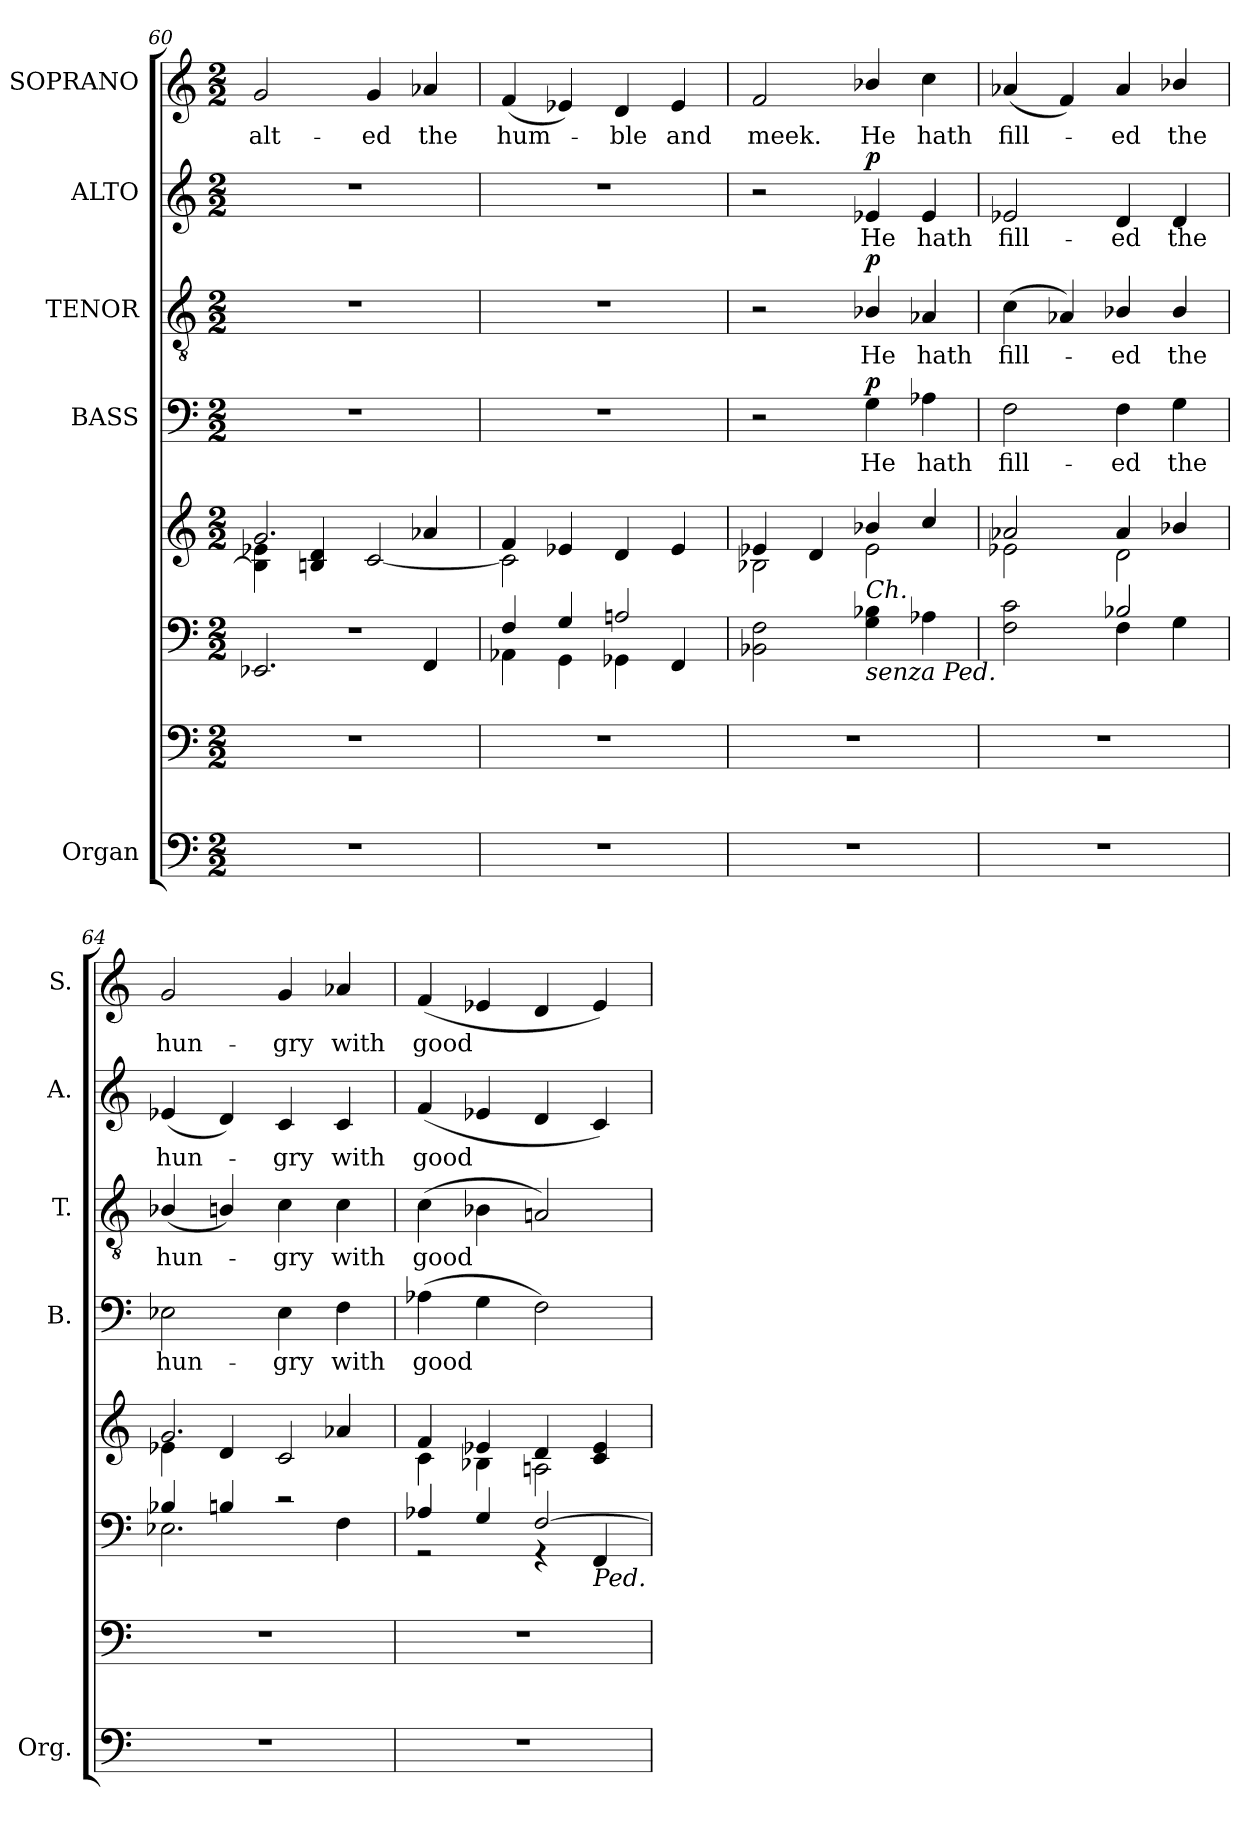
**kern	**kern	**kern	**kern	**kern	**text	**dynam	**kern	**text	**dynam	**kern	**text	**dynam	**kern	**text
*part5	*part5	*part5	*part5	*part4	*part4	*part4	*part3	*part3	*part3	*part2	*part2	*part2	*part1	*part1
*staff8	*staff7	*staff6	*staff5	*staff4	*staff4	*staff4	*staff3	*staff3	*staff3	*staff2	*staff2	*staff2	*staff1	*staff1
*I"Organ	*	*	*	*I"BASS	*	*	*I"TENOR	*	*	*I"ALTO	*	*	*I"SOPRANO	*
*I'Org.	*	*	*	*I'B.	*	*	*I'T.	*	*	*I'A.	*	*	*I'S.	*
*clefF4	*clefF4	*clefF4	*clefG2	*clefF4	*	*	*clefGv2	*	*	*clefG2	*	*	*clefG2	*
*	*	*	*	*	*	*	*ITrd7c12	*	*	*	*	*	*	*
*k[]	*k[]	*k[]	*k[]	*k[]	*	*	*k[]	*	*	*k[]	*	*	*k[]	*
*C:	*C:	*C:	*C:	*C:	*	*	*C:	*	*	*C:	*	*	*C:	*
*M2/2	*M2/2	*M2/2	*M2/2	*M2/2	*	*	*M2/2	*	*	*M2/2	*	*	*M2/2	*
=60	=60	=60	=60	=60	=60	=60	=60	=60	=60	=60	=60	=60	=60	=60
*	*	*^	*^	*	*	*	*	*	*	*	*	*	*	*
!	!	!	!	!	!	!	!	!	!	!	!	!	!	!	!	!LO:LY:b:color=#000000
1r	1r	1r	2.EE-i/	2.gi/	4B-i\] 4e-i	1r	.	.	1r	.	.	1r	.	.	2gi/	-alt-
.	.	.	.	.	4Bni/ 4di	.	.	.	.	.	.	.	.	.	.	.
!	!	!	!	!	!	!	!	!	!	!	!	!	!	!	!	!LO:LY:b:color=#000000
.	.	.	.	.	[2ci/	.	.	.	.	.	.	.	.	.	4gi/	-ed
!	!	!	!	!	!	!	!	!	!	!	!	!	!	!	!	!LO:LY:b:color=#000000
.	.	.	4FFi/	4a-Xi/	.	.	.	.	.	.	.	.	.	.	4a-Xi/	the
=61	=61	=61	=61	=61	=61	=61	=61	=61	=61	=61	=61	=61	=61	=61	=61	=61
!	!	!	!	!	!	!	!	!	!	!	!	!	!	!	!	!LO:LY:b:color=#000000
1r	1r	4Fi/	4AA-Xi\	4fi/	2ci\]	1r	.	.	1r	.	.	1r	.	.	(4fi/	hum-
.	.	4Gi/	4GGi\	4e-i/	.	.	.	.	.	.	.	.	.	.	4e-i/)	.
!	!	!	!	!	!	!	!	!	!	!	!	!	!	!	!	!LO:LY:b:color=#000000
.	.	2Ani/	4GG-Xi\	4di/	2ryy	.	.	.	.	.	.	.	.	.	4di/	-ble
!	!	!	!	!	!	!	!	!	!	!	!	!	!	!	!	!LO:LY:b:color=#000000
.	.	.	4FFi/	4e-i/	.	.	.	.	.	.	.	.	.	.	4e-i/	and
*	*	*v	*v	*	*	*	*	*	*	*	*	*	*	*	*	*
=62	=62	=62	=62	=62	=62	=62	=62	=62	=62	=62	=62	=62	=62	=62	=62
*	*	*^	*	*	*	*	*	*	*	*	*	*	*	*	*
!	!	!	!	!	!	!	!	!	!	!	!	!	!	!	!	!LO:LY:b:color=#000000
*	*	*v	*v	*	*	*	*	*	*	*	*	*	*	*	*	*
1r	1r	2BB-i\ 2Fi	4e-i/	2B-i\	2r	.	.	2r	.	.	2r	.	.	2fi/	meek.
.	.	.	4di/	.	.	.	.	.	.	.	.	.	.	.	.
!	!	!	!	!	!	!LO:LY:b:color=#000000	!	!	!	!	!	!	!	!	!
!	!	!	!	!	!	!	!	!	!LO:LY:b:color=#000000	!	!	!	!	!	!
!	!	!	!	!	!	!	!	!	!	!	!	!LO:LY:b:color=#000000	!	!	!
!	!	!LO:TX:a:i:t=Ch.	!	!	!	!	!	!	!	!	!	!	!	!	!
!	!	!LO:TX:b:i:t=senza Ped.	!	!	!	!	!	!	!	!	!	!	!	!	!
!	!	!	!	!	!	!	!	!	!	!	!	!	!	!	!LO:LY:b:color=#000000
.	.	4Gi\ 4B-i	4b-i/	2e-i\	4Gi\	He	p	4BB-i/	He	p	4e-i/	He	p	4b-i/	He
!	!	!	!	!	!	!LO:LY:b:color=#000000	!	!	!	!	!	!	!	!	!
!	!	!	!	!	!	!	!	!	!LO:LY:b:color=#000000	!	!	!	!	!	!
!	!	!	!	!	!	!	!	!	!	!	!	!LO:LY:b:color=#000000	!	!	!
!	!	!	!	!	!	!	!	!	!	!	!	!	!	!	!LO:LY:b:color=#000000
.	.	4A-Xi\	4cci/	.	4A-Xi\	hath	.	4AA-Xi/	hath	.	4e-i/	hath	.	4cci\	hath
=63	=63	=63	=63	=63	=63	=63	=63	=63	=63	=63	=63	=63	=63	=63	=63
*	*	*^	*	*	*	*	*	*	*	*	*	*	*	*	*
!	!	!	!	!	!	!	!LO:LY:b:color=#000000	!	!	!	!	!	!	!	!	!
!	!	!	!	!	!	!	!	!	!	!LO:LY:b:color=#000000	!	!	!	!	!	!
!	!	!	!	!	!	!	!	!	!	!	!	!	!LO:LY:b:color=#000000	!	!	!
!	!	!	!	!	!	!	!	!	!	!	!	!	!	!	!	!LO:LY:b:color=#000000
1r	1r	2Fi\ 2ci	2ryy	2a-Xi/	2e-i\	2Fi\	fill-	.	(4Ci\	fill-	.	2e-i/	fill-	.	(4a-Xi/	fill-
.	.	.	.	.	.	.	.	.	4AA-Xi/)	.	.	.	.	.	4fi/)	.
!	!	!	!	!	!	!	!LO:LY:b:color=#000000	!	!	!	!	!	!	!	!	!
!	!	!	!	!	!	!	!	!	!	!LO:LY:b:color=#000000	!	!	!	!	!	!
!	!	!	!	!	!	!	!	!	!	!	!	!	!LO:LY:b:color=#000000	!	!	!
!	!	!	!	!	!	!	!	!	!	!	!	!	!	!	!	!LO:LY:b:color=#000000
.	.	2B-i/	4Fi\	4a-i/	2di\	4Fi\	-ed	.	4BB-i/	-ed	.	4di/	-ed	.	4a-i/	-ed
!	!	!	!	!	!	!	!LO:LY:b:color=#000000	!	!	!	!	!	!	!	!	!
!	!	!	!	!	!	!	!	!	!	!LO:LY:b:color=#000000	!	!	!	!	!	!
!	!	!	!	!	!	!	!	!	!	!	!	!	!LO:LY:b:color=#000000	!	!	!
!	!	!	!	!	!	!	!	!	!	!	!	!	!	!	!	!LO:LY:b:color=#000000
.	.	.	4Gi\	4b-i/	.	4Gi\	the	.	4BB-i/	the	.	4di/	the	.	4b-i/	the
=64	=64	=64	=64	=64	=64	=64	=64	=64	=64	=64	=64	=64	=64	=64	=64	=64
!	!	!	!	!	!	!	!LO:LY:b:color=#000000	!	!	!	!	!	!	!	!	!
!	!	!	!	!	!	!	!	!	!	!LO:LY:b:color=#000000	!	!	!	!	!	!
!	!	!	!	!	!	!	!	!	!	!	!	!	!LO:LY:b:color=#000000	!	!	!
!	!	!	!	!	!	!	!	!	!	!	!	!	!	!	!	!LO:LY:b:color=#000000
1r	1r	4B-i/	2.E-i\	2.gi/	4e-i\	2E-i\	hun-	.	(4BB-i/	hun-	.	(4e-i/	hun-	.	2gi/	hun-
.	.	4Bni/	.	.	4di/	.	.	.	4BBni/)	.	.	4di/)	.	.	.	.
!	!	!	!	!	!	!	!LO:LY:b:color=#000000	!	!	!	!	!	!	!	!	!
!	!	!	!	!	!	!	!	!	!	!LO:LY:b:color=#000000	!	!	!	!	!	!
!	!	!	!	!	!	!	!	!	!	!	!	!	!LO:LY:b:color=#000000	!	!	!
!	!	!	!	!	!	!	!	!	!	!	!	!	!	!	!	!LO:LY:b:color=#000000
.	.	2r	.	.	2ci/	4E-i\	-gry	.	4Ci\	-gry	.	4ci/	-gry	.	4gi/	-gry
!	!	!	!	!	!	!	!LO:LY:b:color=#000000	!	!	!	!	!	!	!	!	!
!	!	!	!	!	!	!	!	!	!	!LO:LY:b:color=#000000	!	!	!	!	!	!
!	!	!	!	!	!	!	!	!	!	!	!	!	!LO:LY:b:color=#000000	!	!	!
!	!	!	!	!	!	!	!	!	!	!	!	!	!	!	!	!LO:LY:b:color=#000000
.	.	.	4Fi\	4a-Xi/	.	4Fi\	with	.	4Ci\	with	.	4ci/	with	.	4a-Xi/	with
=65	=65	=65	=65	=65	=65	=65	=65	=65	=65	=65	=65	=65	=65	=65	=65	=65
!	!	!	!	!	!	!	!LO:LY:b:color=#000000	!	!	!	!	!	!	!	!	!
!	!	!	!	!	!	!	!	!	!	!LO:LY:b:color=#000000	!	!	!	!	!	!
!	!	!	!	!	!	!	!	!	!	!	!	!	!LO:LY:b:color=#000000	!	!	!
!	!	!	!	!	!	!	!	!	!	!	!	!	!	!	!	!LO:LY:b:color=#000000
1r	1r	4A-Xi/	2r	4fi/	4ci\	(4A-Xi\	good	.	(4Ci\	good	.	(4fi/	good	.	(4fi/	good
.	.	4Gi/	.	4e-i/	4B-i\	4Gi\	.	.	4BB-i\	.	.	4e-i/	.	.	4e-i/	.
.	.	[2Fi/	4r	4di/	2Ani\	2Fi\)	.	.	2AAni/)	.	.	4di/	.	.	4di/	.
!	!	!	!LO:TX:b:i:t=Ped.	!	!	!	!	!	!	!	!	!	!	!	!	!
.	.	.	4FFi/	4ci/ 4e-i	.	.	.	.	.	.	.	4ci/)	.	.	4e-i/)	.
*	*	*v	*v	*	*	*	*	*	*	*	*	*	*	*	*	*
*	*	*	*v	*v	*	*	*	*	*	*	*	*	*	*	*
=	=	=	=	=	=	=	=	=	=	=	=	=	=	=
*-	*-	*-	*-	*-	*-	*-	*-	*-	*-	*-	*-	*-	*-	*-
